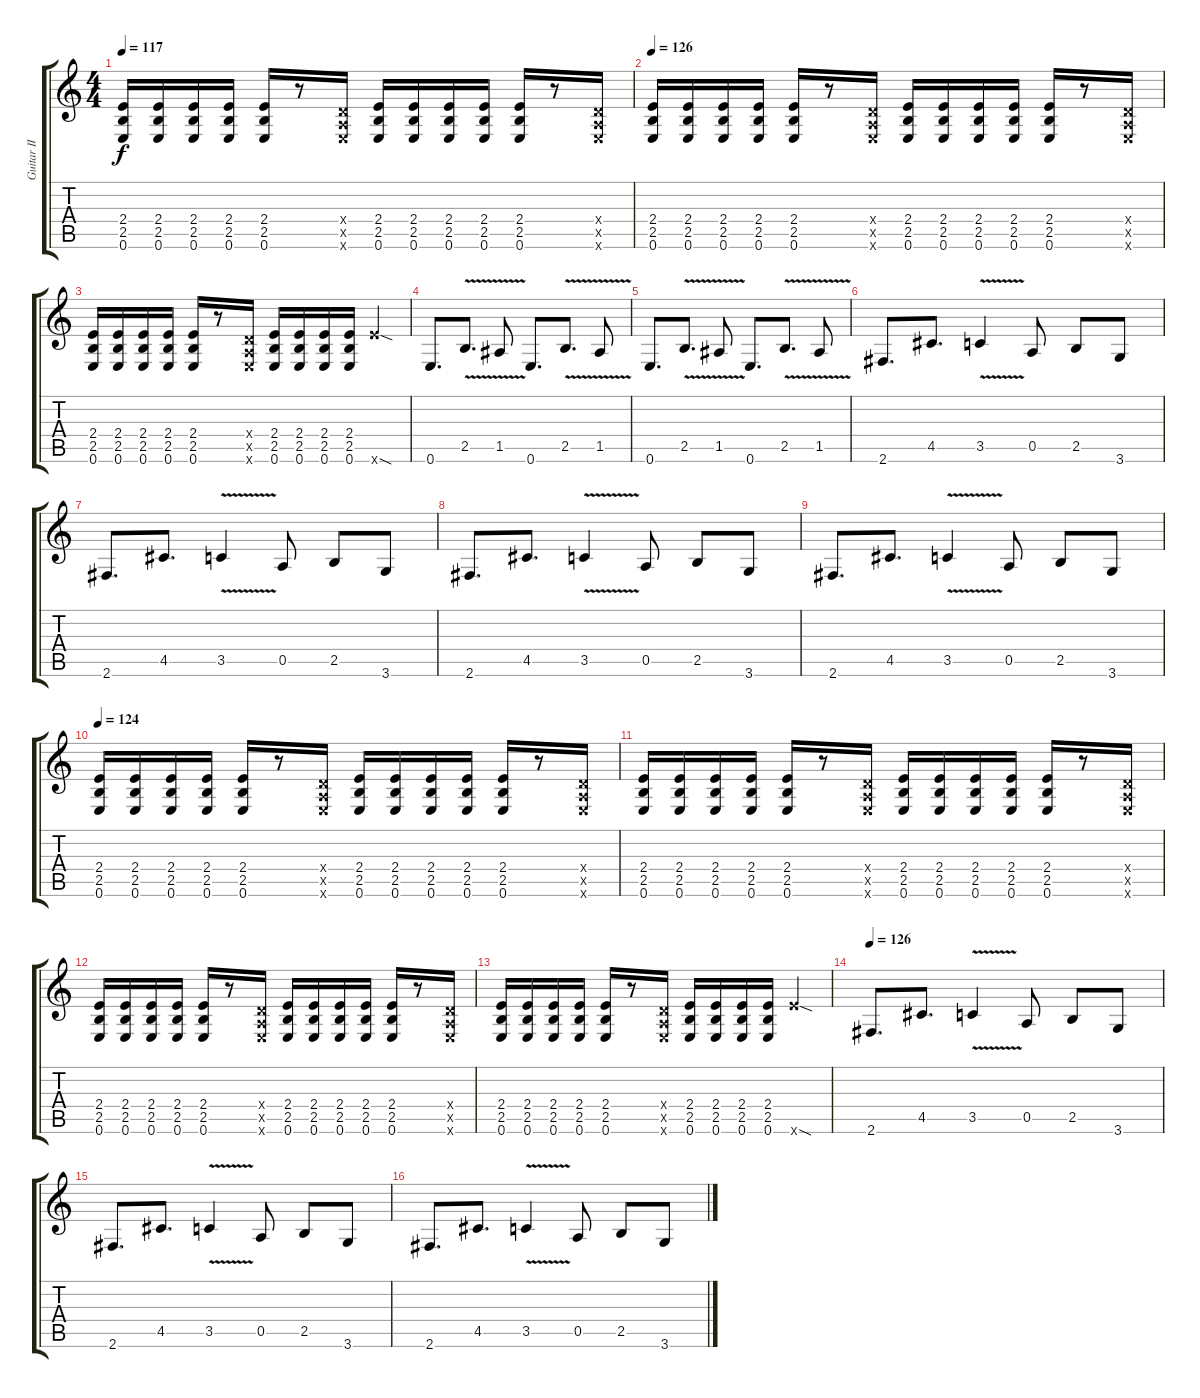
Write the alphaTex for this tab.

\track ("Guitar II" "Guitar II") {instrument overdrivenguitar}
\staff {score tabs}
\tuning (E4 B3 G3 D3 A2 E2) {hide}
\ts (4 4)
\tempo 117
\clef g2
\ks c
(2.4 2.5 0.6).16{dy f} (2.4 2.5 0.6).16 (2.4 2.5 0.6).16 (2.4 2.5 0.6).16 (2.4 2.5 0.6).16 r.8 (0.4{x} 0.5{x} 0.6{x}).16 (2.4 2.5 0.6).16 (2.4 2.5 0.6).16 (2.4 2.5 0.6).16 (2.4 2.5 0.6).16 (2.4 2.5 0.6).16 r.8 (0.4{x} 0.5{x} 0.6{x}).16 |
\tempo 126
(2.4 2.5 0.6).16 (2.4 2.5 0.6).16 (2.4 2.5 0.6).16 (2.4 2.5 0.6).16 (2.4 2.5 0.6).16 r.8 (0.4{x} 0.5{x} 0.6{x}).16 (2.4 2.5 0.6).16 (2.4 2.5 0.6).16 (2.4 2.5 0.6).16 (2.4 2.5 0.6).16 (2.4 2.5 0.6).16 r.8 (0.4{x} 0.5{x} 0.6{x}).16 |
(2.4 2.5 0.6).16 (2.4 2.5 0.6).16 (2.4 2.5 0.6).16 (2.4 2.5 0.6).16 (2.4 2.5 0.6).16 r.8 (0.4{x} 0.5{x} 0.6{x}).16 (2.4 2.5 0.6).16 (2.4 2.5 0.6).16 (2.4 2.5 0.6).16 (2.4 2.5 0.6).16 12.6{sod x}.4 |
0.6.8{d} 2.5{v}.8{d} 1.5{v}.8 0.6.8{d} 2.5{v}.8{d} 1.5{v}.8 |
0.6.8{d} 2.5{v}.8{d} 1.5{v}.8 0.6.8{d} 2.5{v}.8{d} 1.5{v}.8 |
2.6.8{d} 4.5.8{d} 3.5{v}.4 0.5.8 2.5.8 3.6.8 |
2.6.8{d} 4.5.8{d} 3.5{v}.4 0.5.8 2.5.8 3.6.8 |
2.6.8{d} 4.5.8{d} 3.5{v}.4 0.5.8 2.5.8 3.6.8 |
2.6.8{d} 4.5.8{d} 3.5{v}.4 0.5.8 2.5.8 3.6.8 |
\tempo 124
(2.4 2.5 0.6).16 (2.4 2.5 0.6).16 (2.4 2.5 0.6).16 (2.4 2.5 0.6).16 (2.4 2.5 0.6).16 r.8 (0.4{x} 0.5{x} 0.6{x}).16 (2.4 2.5 0.6).16 (2.4 2.5 0.6).16 (2.4 2.5 0.6).16 (2.4 2.5 0.6).16 (2.4 2.5 0.6).16 r.8 (0.4{x} 0.5{x} 0.6{x}).16 |
(2.4 2.5 0.6).16 (2.4 2.5 0.6).16 (2.4 2.5 0.6).16 (2.4 2.5 0.6).16 (2.4 2.5 0.6).16 r.8 (0.4{x} 0.5{x} 0.6{x}).16 (2.4 2.5 0.6).16 (2.4 2.5 0.6).16 (2.4 2.5 0.6).16 (2.4 2.5 0.6).16 (2.4 2.5 0.6).16 r.8 (0.4{x} 0.5{x} 0.6{x}).16 |
(2.4 2.5 0.6).16 (2.4 2.5 0.6).16 (2.4 2.5 0.6).16 (2.4 2.5 0.6).16 (2.4 2.5 0.6).16 r.8 (0.4{x} 0.5{x} 0.6{x}).16 (2.4 2.5 0.6).16 (2.4 2.5 0.6).16 (2.4 2.5 0.6).16 (2.4 2.5 0.6).16 (2.4 2.5 0.6).16 r.8 (0.4{x} 0.5{x} 0.6{x}).16 |
(2.4 2.5 0.6).16 (2.4 2.5 0.6).16 (2.4 2.5 0.6).16 (2.4 2.5 0.6).16 (2.4 2.5 0.6).16 r.8 (0.4{x} 0.5{x} 0.6{x}).16 (2.4 2.5 0.6).16 (2.4 2.5 0.6).16 (2.4 2.5 0.6).16 (2.4 2.5 0.6).16 12.6{sod x}.4 |
\tempo 126
2.6.8{d} 4.5.8{d} 3.5{v}.4 0.5.8 2.5.8 3.6.8 |
2.6.8{d} 4.5.8{d} 3.5{v}.4 0.5.8 2.5.8 3.6.8 |
2.6.8{d} 4.5.8{d} 3.5{v}.4 0.5.8 2.5.8 3.6.8
